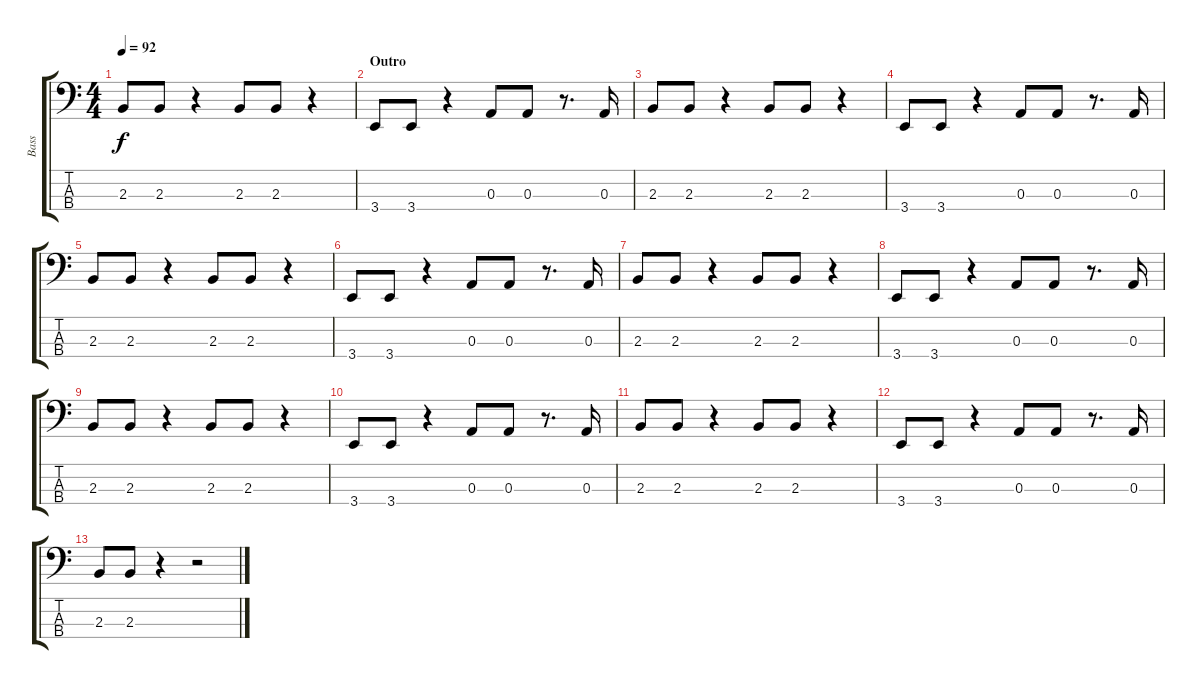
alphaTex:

\track ("Bass" "Bass") {instrument electricbassfinger}
\staff {score tabs}
\tuning (G2 D2 A1 Db1) {hide}
\ts (4 4)
\tempo 92
\clef f4
\ks c
2.3.8{dy f} 2.3.8 r.4 2.3.8 2.3.8 r.4 |
\section ("" "Outro")
3.4.8 3.4.8 r.4 0.3.8 0.3.8 r.8{d} 0.3.16 |
2.3.8 2.3.8 r.4 2.3.8 2.3.8 r.4 |
3.4.8 3.4.8 r.4 0.3.8 0.3.8 r.8{d} 0.3.16 |
2.3.8 2.3.8 r.4 2.3.8 2.3.8 r.4 |
3.4.8 3.4.8 r.4 0.3.8 0.3.8 r.8{d} 0.3.16 |
2.3.8 2.3.8 r.4 2.3.8 2.3.8 r.4 |
3.4.8 3.4.8 r.4 0.3.8 0.3.8 r.8{d} 0.3.16 |
2.3.8 2.3.8 r.4 2.3.8 2.3.8 r.4 |
3.4.8 3.4.8 r.4 0.3.8 0.3.8 r.8{d} 0.3.16 |
2.3.8 2.3.8 r.4 2.3.8 2.3.8 r.4 |
3.4.8 3.4.8 r.4 0.3.8 0.3.8 r.8{d} 0.3.16 |
2.3.8 2.3.8 r.4 r.2
